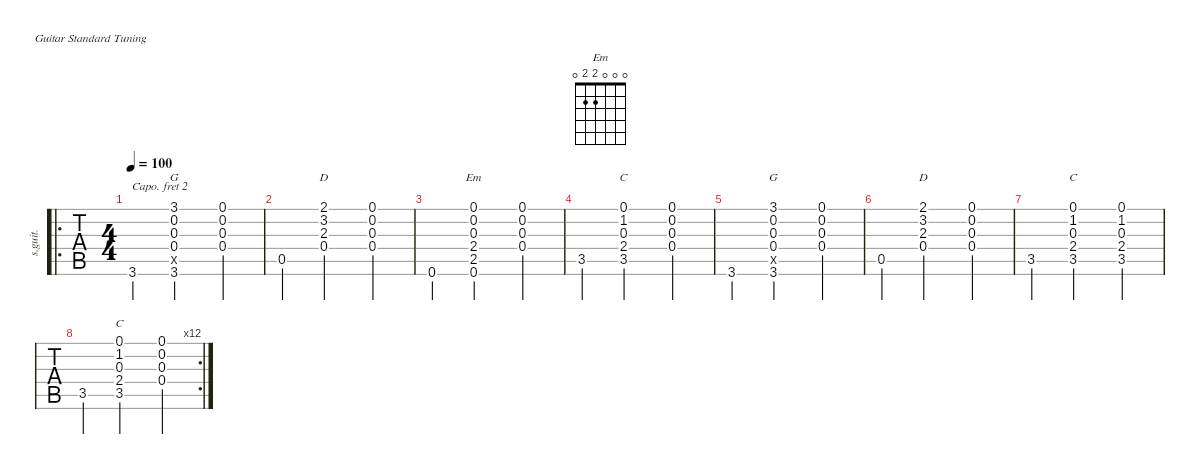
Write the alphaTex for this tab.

\defaultSystemsLayout 4
\hideDynamics
\bracketExtendMode nobrackets
\track ("Steel Guitar" "s.guit.") {instrument acousticguitarsteel}
\staff {tabs}
\capo 2
\tuning (E4 B3 G3 D3 A2 E2)
\chord ("G" 3 0 0 0 x 3) {showfingering false}
\chord ("D" 2 3 2 0 x x) {showfingering false barre 2}
\chord ("Em" 0 0 0 2 2 0) {showfingering false}
\chord ("C" 0 1 0 2 3 x) {showfingering false}
\chord ("G" 3 0 0 0 x 3) {showdiagram false showfingering false}
\chord ("D" 2 3 2 0 x x) {showdiagram false showfingering false barre 2}
\chord ("C" 0 1 0 2 3 x) {showdiagram false showfingering false}
\ro
\ts (4 4)
\tempo 100
\clef g2
\ks c
3.6.4{dy mf instrument acousticguitarsteel} (3.6 5.5{x} 0.4 0.3 0.2{acc #} 3.1).2{ch "G"} (0.4 0.3 0.2{acc #} 0.1{acc #}).4 |
0.5.4 (0.4 2.3 3.2 2.1{acc #}).2{ch "D"} (0.4 0.3 0.2{acc #} 0.1{acc #}).4 |
0.6{acc #}.4 (0.6{acc #} 2.5{acc #} 2.4{acc #} 0.3 0.2{acc #} 0.1{acc #}).2{ch "Em"} (0.4 0.3 0.2{acc #} 0.1{acc #}).4 |
3.5.4 (2.4{acc #} 0.3 1.2 0.1{acc #} 3.5).2{ch "C"} (0.4 0.3 0.2{acc #} 0.1{acc #}).4 |
3.6.4 (3.6 5.5{x} 0.4 0.3 0.2{acc #} 3.1).2{ch "G"} (0.4 0.3 0.2{acc #} 0.1{acc #}).4 |
0.5.4 (0.4 2.3 3.2 2.1{acc #}).2{ch "D"} (0.4 0.3 0.2{acc #} 0.1{acc #}).4 |
3.5.4 (2.4{acc #} 0.3 1.2 0.1{acc #} 3.5).2{ch "C"} (2.4{acc #} 0.3 1.2 0.1{acc #} 3.5).4 |
\rc 12
3.5.4 (2.4{acc #} 0.3 1.2 0.1{acc #} 3.5).2{ch "C"} (0.4 0.3 0.2{acc #} 0.1{acc #}).4
